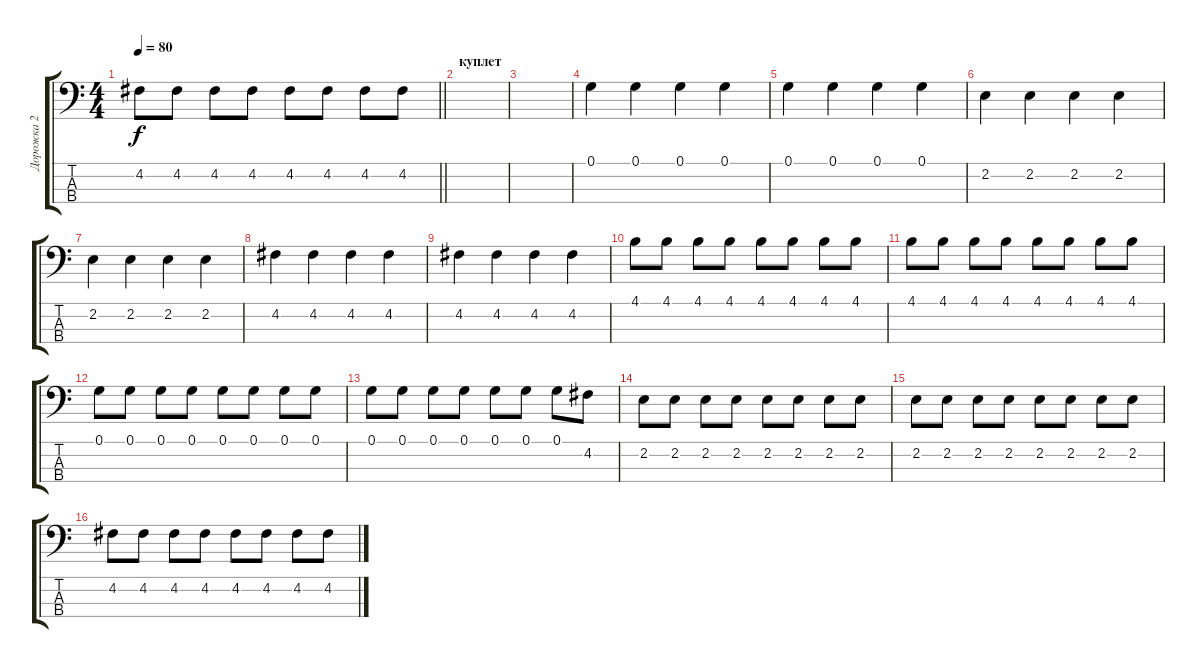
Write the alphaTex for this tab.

\track ("Дорожка 2" "Дорожка 2") {instrument electricbassfinger}
\staff {score tabs}
\tuning (G2 D2 A1 E1) {hide}
\ts (4 4)
\tempo 80
\clef f4
\barLineRight lightlight
\ks c
4.2.8{dy f} 4.2.8 4.2.8 4.2.8 4.2.8 4.2.8 4.2.8 4.2.8 |
\section ("" "куплет")
|
|
0.1.4 0.1.4 0.1.4 0.1.4 |
0.1.4 0.1.4 0.1.4 0.1.4 |
2.2.4 2.2.4 2.2.4 2.2.4 |
2.2.4 2.2.4 2.2.4 2.2.4 |
4.2.4 4.2.4 4.2.4 4.2.4 |
4.2.4 4.2.4 4.2.4 4.2.4 |
4.1.8 4.1.8 4.1.8 4.1.8 4.1.8 4.1.8 4.1.8 4.1.8 |
4.1.8 4.1.8 4.1.8 4.1.8 4.1.8 4.1.8 4.1.8 4.1.8 |
0.1.8 0.1.8 0.1.8 0.1.8 0.1.8 0.1.8 0.1.8 0.1.8 |
0.1.8 0.1.8 0.1.8 0.1.8 0.1.8 0.1.8 0.1.8 4.2.8 |
2.2.8 2.2.8 2.2.8 2.2.8 2.2.8 2.2.8 2.2.8 2.2.8 |
2.2.8 2.2.8 2.2.8 2.2.8 2.2.8 2.2.8 2.2.8 2.2.8 |
4.2.8 4.2.8 4.2.8 4.2.8 4.2.8 4.2.8 4.2.8 4.2.8
